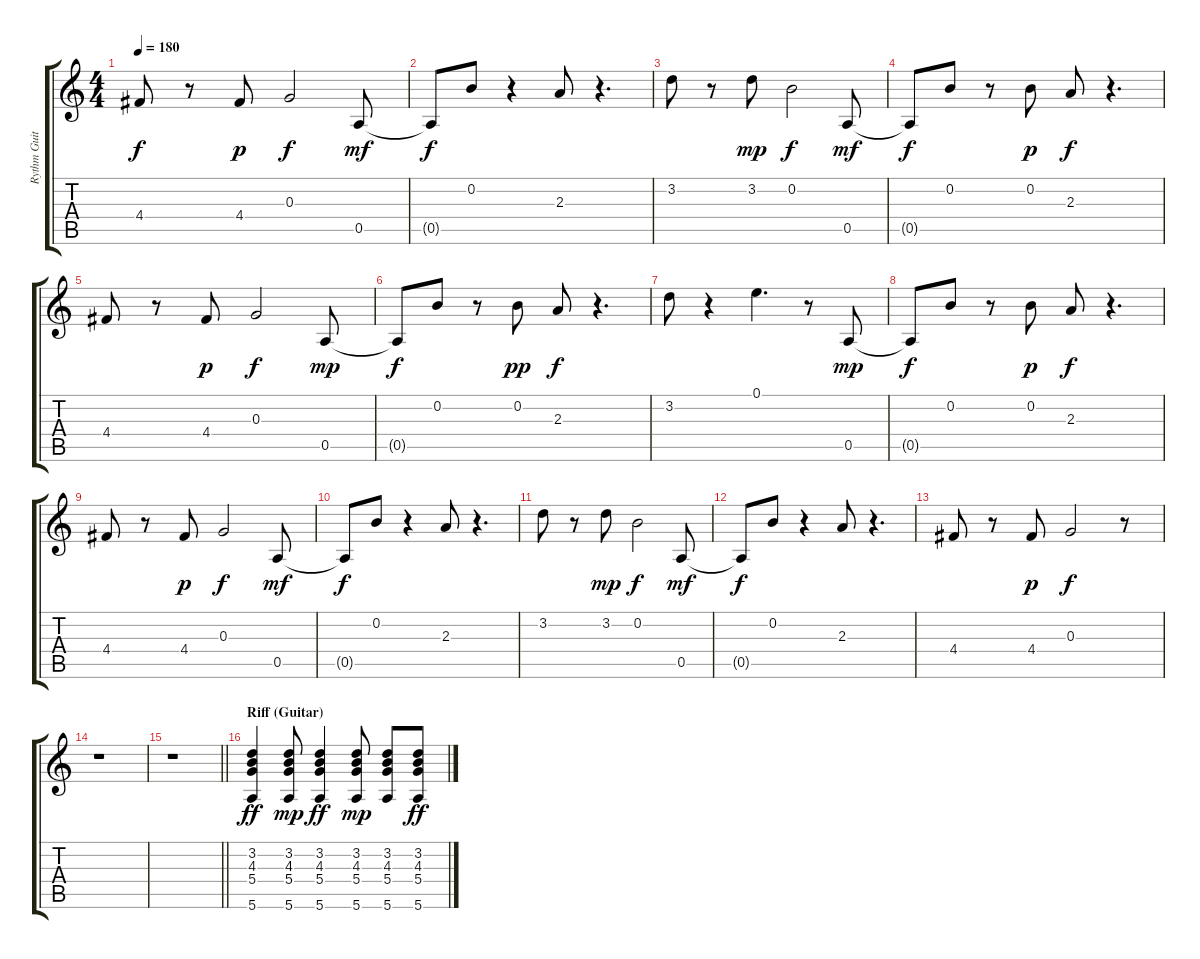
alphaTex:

\track ("Rythm Guitar" "Rythm Guit") {instrument acousticguitarsteel}
\staff {score tabs}
\tuning (E4 B3 G3 D3 A2 E2) {hide}
\ts (4 4)
\tempo 180
\clef g2
\ks c
4.4.8{dy f} r.8 4.4.8{dy p} 0.3.2{dy f} 0.5.8{dy mf} |
0.5{t}.8{dy f} 0.2.8 r.4 2.3.8 r.4{d} |
3.2.8 r.8 3.2.8{dy mp} 0.2.2{dy f} 0.5.8{dy mf} |
0.5{t}.8{dy f} 0.2.8 r.8 0.2.8{dy p} 2.3.8{dy f} r.4{d} |
4.4.8 r.8 4.4.8{dy p} 0.3.2{dy f} 0.5.8{dy mp} |
0.5{t}.8{dy f} 0.2.8 r.8 0.2.8{dy pp} 2.3.8{dy f} r.4{d} |
3.2.8 r.4 0.1.4{d} r.8 0.5.8{dy mp} |
0.5{t}.8{dy f} 0.2.8 r.8 0.2.8{dy p} 2.3.8{dy f} r.4{d} |
4.4.8 r.8 4.4.8{dy p} 0.3.2{dy f} 0.5.8{dy mf} |
0.5{t}.8{dy f} 0.2.8 r.4 2.3.8 r.4{d} |
3.2.8 r.8 3.2.8{dy mp} 0.2.2{dy f} 0.5.8{dy mf} |
0.5{t}.8{dy f} 0.2.8 r.4 2.3.8 r.4{d} |
4.4.8 r.8 4.4.8{dy p} 0.3.2{dy f} r.8 |
r.1 |
\barLineRight lightlight
r.1 |
\section ("" "Riff (Guitar)")
(3.2 4.3 5.4 5.6).4{dy ff volume 10 instrument acousticguitarsteel} (3.2 4.3 5.4 5.6).8{dy mp} (3.2 4.3 5.4 5.6).4{dy ff} (3.2 4.3 5.4 5.6).8{dy mp} (3.2 4.3 5.4 5.6).8 (3.2 4.3 5.4 5.6).8{dy ff}
